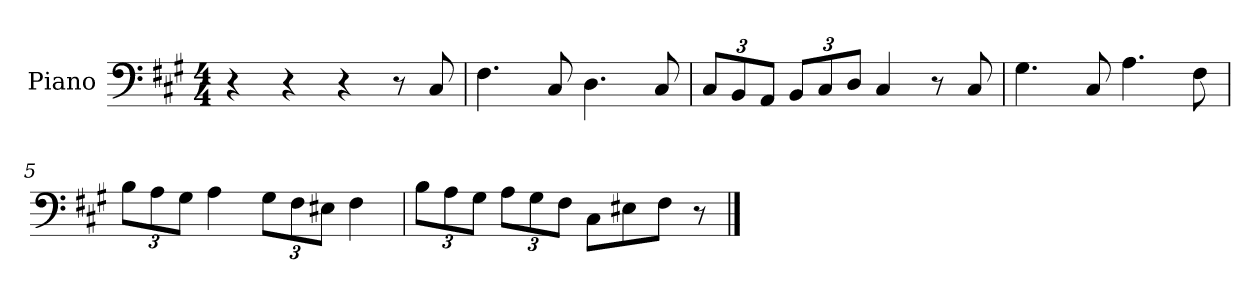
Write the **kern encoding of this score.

**kern
*part1
*staff1
*I"Piano
*I'Pno
*clefF4
*k[f#c#g#]
*M4/4
=1
4r
4r
4r
8r
8C#/
=2
4.F#\
8C#/
4.D\
8C#/
=3
12C#/L
12BB/
12AA/J
12BB/L
12C#/
12D/J
4C#/
8r
8C#/
=4
4.G#\
8C#/
4.A\
8F#\
=5
12B\L
12A\
12G#\J
4A\
12G#\L
12F#\
12E#X\J
4F#\
=6
12B\L
12A\
12G#\J
12A\L
12G#\
12F#\J
8C#\L
8E#X\
8F#\J
8r
==
*-
